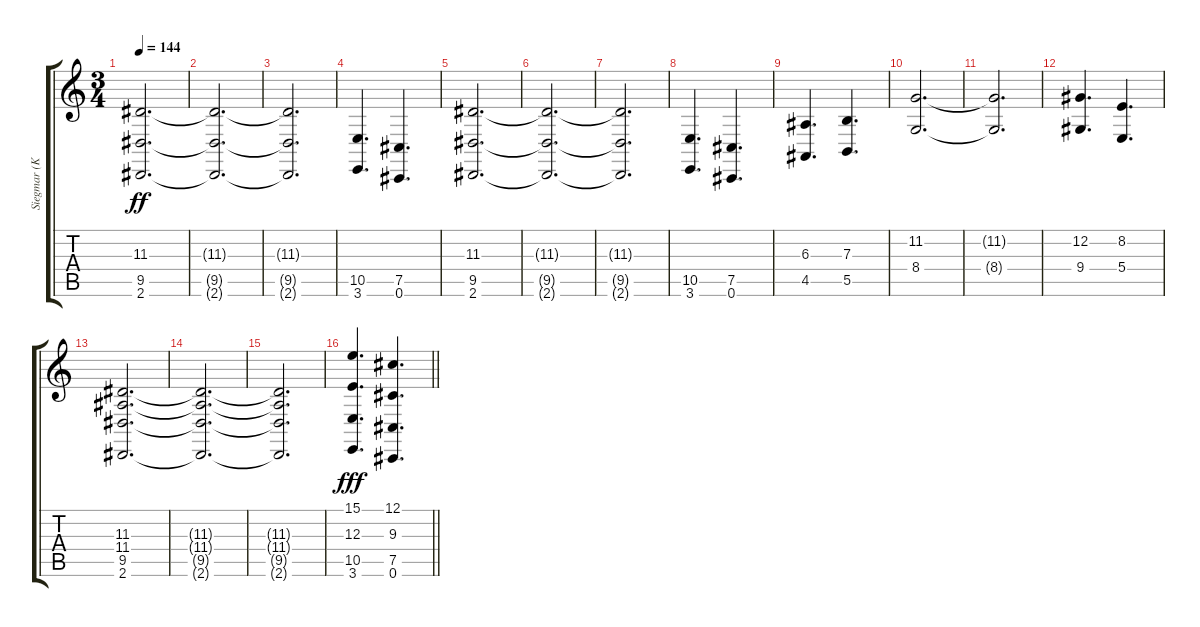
\track ("Siegmar (Keyboard III)" "Siegmar (K") {instrument pad2warm}
\staff {score tabs}
\tuning (Db4 Ab3 E3 B2 Gb2 Db2) {hide}
\ts (3 4)
\tempo 144
\clef g2
\ks c
(11.3 9.5 2.6).2{d dy ff} |
(11.3{t} 9.5{t} 2.6{t}).2{d} |
(11.3{t} 9.5{t} 2.6{t}).2{d} |
(10.5 3.6).4{d} (7.5 0.6).4{d} |
(11.3 9.5 2.6).2{d} |
(11.3{t} 9.5{t} 2.6{t}).2{d} |
(11.3{t} 9.5{t} 2.6{t}).2{d} |
(10.5 3.6).4{d} (7.5 0.6).4{d} |
(6.3 4.5).4{d} (7.3 5.5).4{d} |
(11.2 8.4).2{d} |
(11.2{t} 8.4{t}).2{d} |
(12.2 9.4).4{d} (8.2 5.4).4{d} |
(11.3 11.4 9.5 2.6).2{d} |
(11.3{t} 11.4{t} 9.5{t} 2.6{t}).2{d} |
(11.3{t} 11.4{t} 9.5{t} 2.6{t}).2{d} |
\barLineRight lightlight
(15.1 12.3 10.5 3.6).4{d dy fff} (12.1 9.3 7.5 0.6).4{d}
